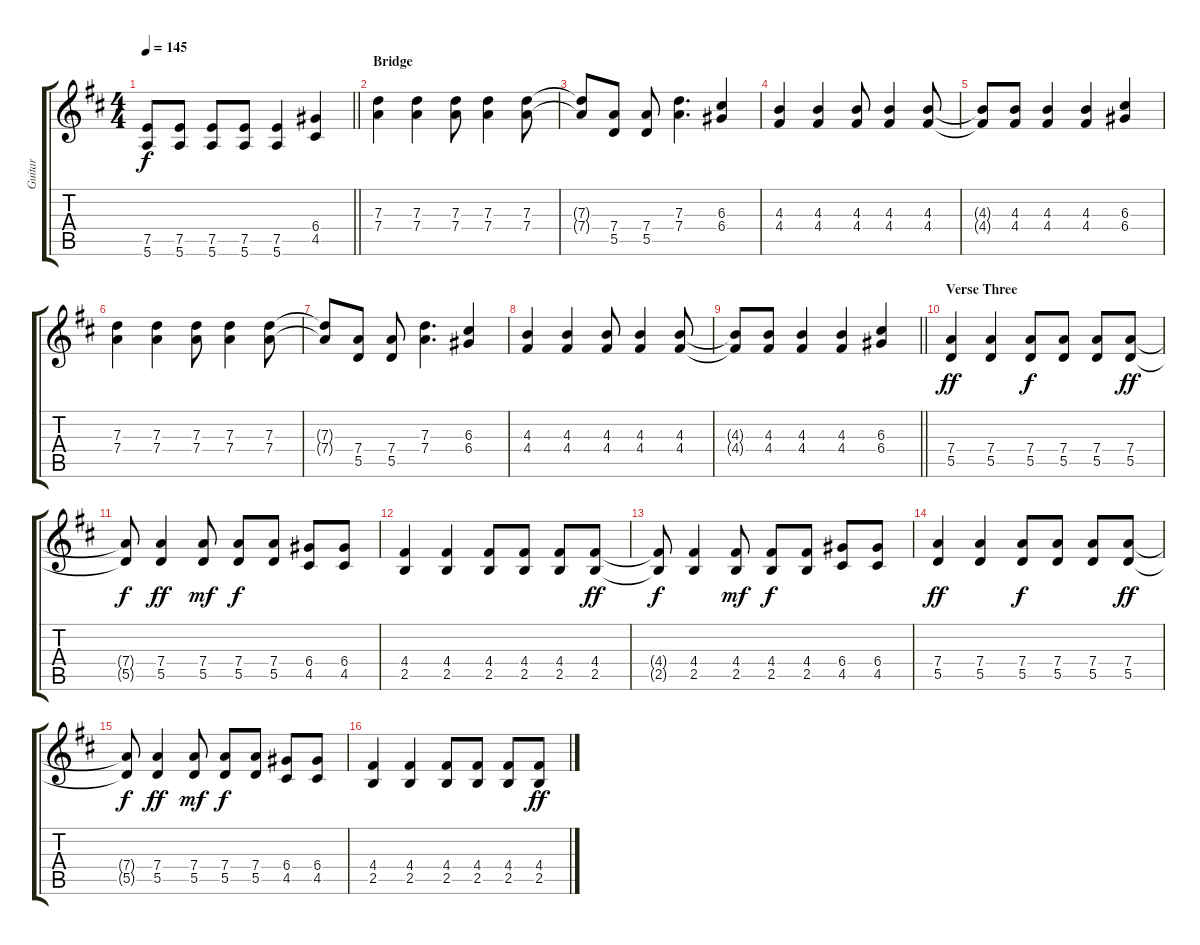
\track ("Guitar" "Guitar") {instrument distortionguitar}
\staff {score tabs}
\tuning (E4 B3 G3 D3 A2 E2) {hide}
\ts (4 4)
\tempo 145
\clef g2
\barLineRight lightlight
\ks d
(7.5 5.6).8{dy f} (7.5 5.6).8 (7.5 5.6).8 (7.5 5.6).8 (7.5 5.6).4 (6.4 4.5).4 |
\section ("" "Bridge")
(7.3 7.4).4 (7.3 7.4).4 (7.3 7.4).8 (7.3 7.4).4 (7.3 7.4).8 |
(7.3{t} 7.4{t}).8 (7.4 5.5).8 (7.4 5.5).8 (7.3 7.4).4{d} (6.3 6.4).4 |
(4.3 4.4).4 (4.3 4.4).4 (4.3 4.4).8 (4.3 4.4).4 (4.3 4.4).8 |
(4.3{t} 4.4{t}).8 (4.3 4.4).8 (4.3 4.4).4 (4.3 4.4).4 (6.3 6.4).4 |
(7.3 7.4).4 (7.3 7.4).4 (7.3 7.4).8 (7.3 7.4).4 (7.3 7.4).8 |
(7.3{t} 7.4{t}).8 (7.4 5.5).8 (7.4 5.5).8 (7.3 7.4).4{d} (6.3 6.4).4 |
(4.3 4.4).4 (4.3 4.4).4 (4.3 4.4).8 (4.3 4.4).4 (4.3 4.4).8 |
\barLineRight lightlight
(4.3{t} 4.4{t}).8 (4.3 4.4).8 (4.3 4.4).4 (4.3 4.4).4 (6.3 6.4).4 |
\section ("" "Verse Three")
(7.4 5.5).4{dy ff} (7.4 5.5).4 (7.4 5.5).8{dy f} (7.4 5.5).8 (7.4 5.5).8 (7.4 5.5).8{dy ff} |
(7.4{t} 5.5{t}).8{dy f} (7.4 5.5).4{dy ff} (7.4 5.5).8{dy mf} (7.4 5.5).8{dy f} (7.4 5.5).8 (6.4 4.5).8 (6.4 4.5).8 |
(4.4 2.5).4 (4.4 2.5).4 (4.4 2.5).8 (4.4 2.5).8 (4.4 2.5).8 (4.4 2.5).8{dy ff} |
(4.4{t} 2.5{t}).8{dy f} (4.4 2.5).4 (4.4 2.5).8{dy mf} (4.4 2.5).8{dy f} (4.4 2.5).8 (6.4 4.5).8 (6.4 4.5).8 |
(7.4 5.5).4{dy ff} (7.4 5.5).4 (7.4 5.5).8{dy f} (7.4 5.5).8 (7.4 5.5).8 (7.4 5.5).8{dy ff} |
(7.4{t} 5.5{t}).8{dy f} (7.4 5.5).4{dy ff} (7.4 5.5).8{dy mf} (7.4 5.5).8{dy f} (7.4 5.5).8 (6.4 4.5).8 (6.4 4.5).8 |
(4.4 2.5).4 (4.4 2.5).4 (4.4 2.5).8 (4.4 2.5).8 (4.4 2.5).8 (4.4 2.5).8{dy ff}
